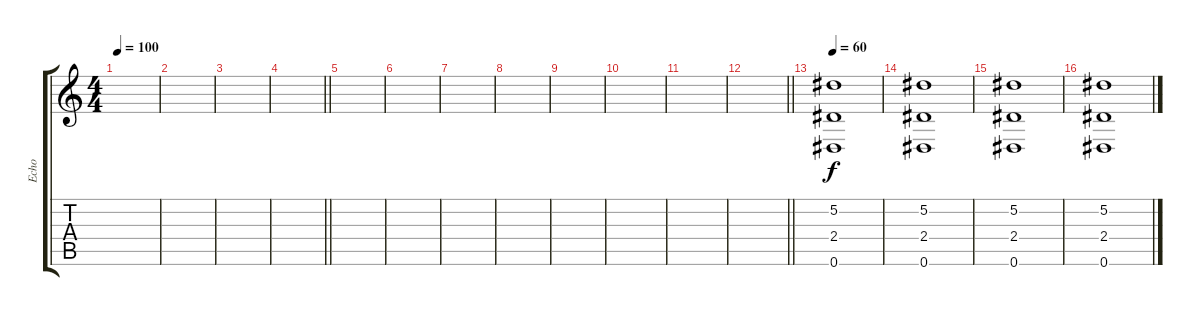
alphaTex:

\track ("Echo" "Echo") {instrument electricguitarjazz}
\staff {score tabs}
\tuning (Eb4 Bb3 Gb3 Db3 Ab2 Eb2) {hide}
\ts (4 4)
\tempo 100
\clef g2
\ks c
|
|
|
\barLineRight lightlight
|
|
|
|
|
|
|
|
\barLineRight lightlight
|
\tempo 60
(5.2 2.4 0.6).1{instrument fx7echoes} |
(5.2 2.4 0.6).1 |
(5.2 2.4 0.6).1 |
(5.2 2.4 0.6).1
